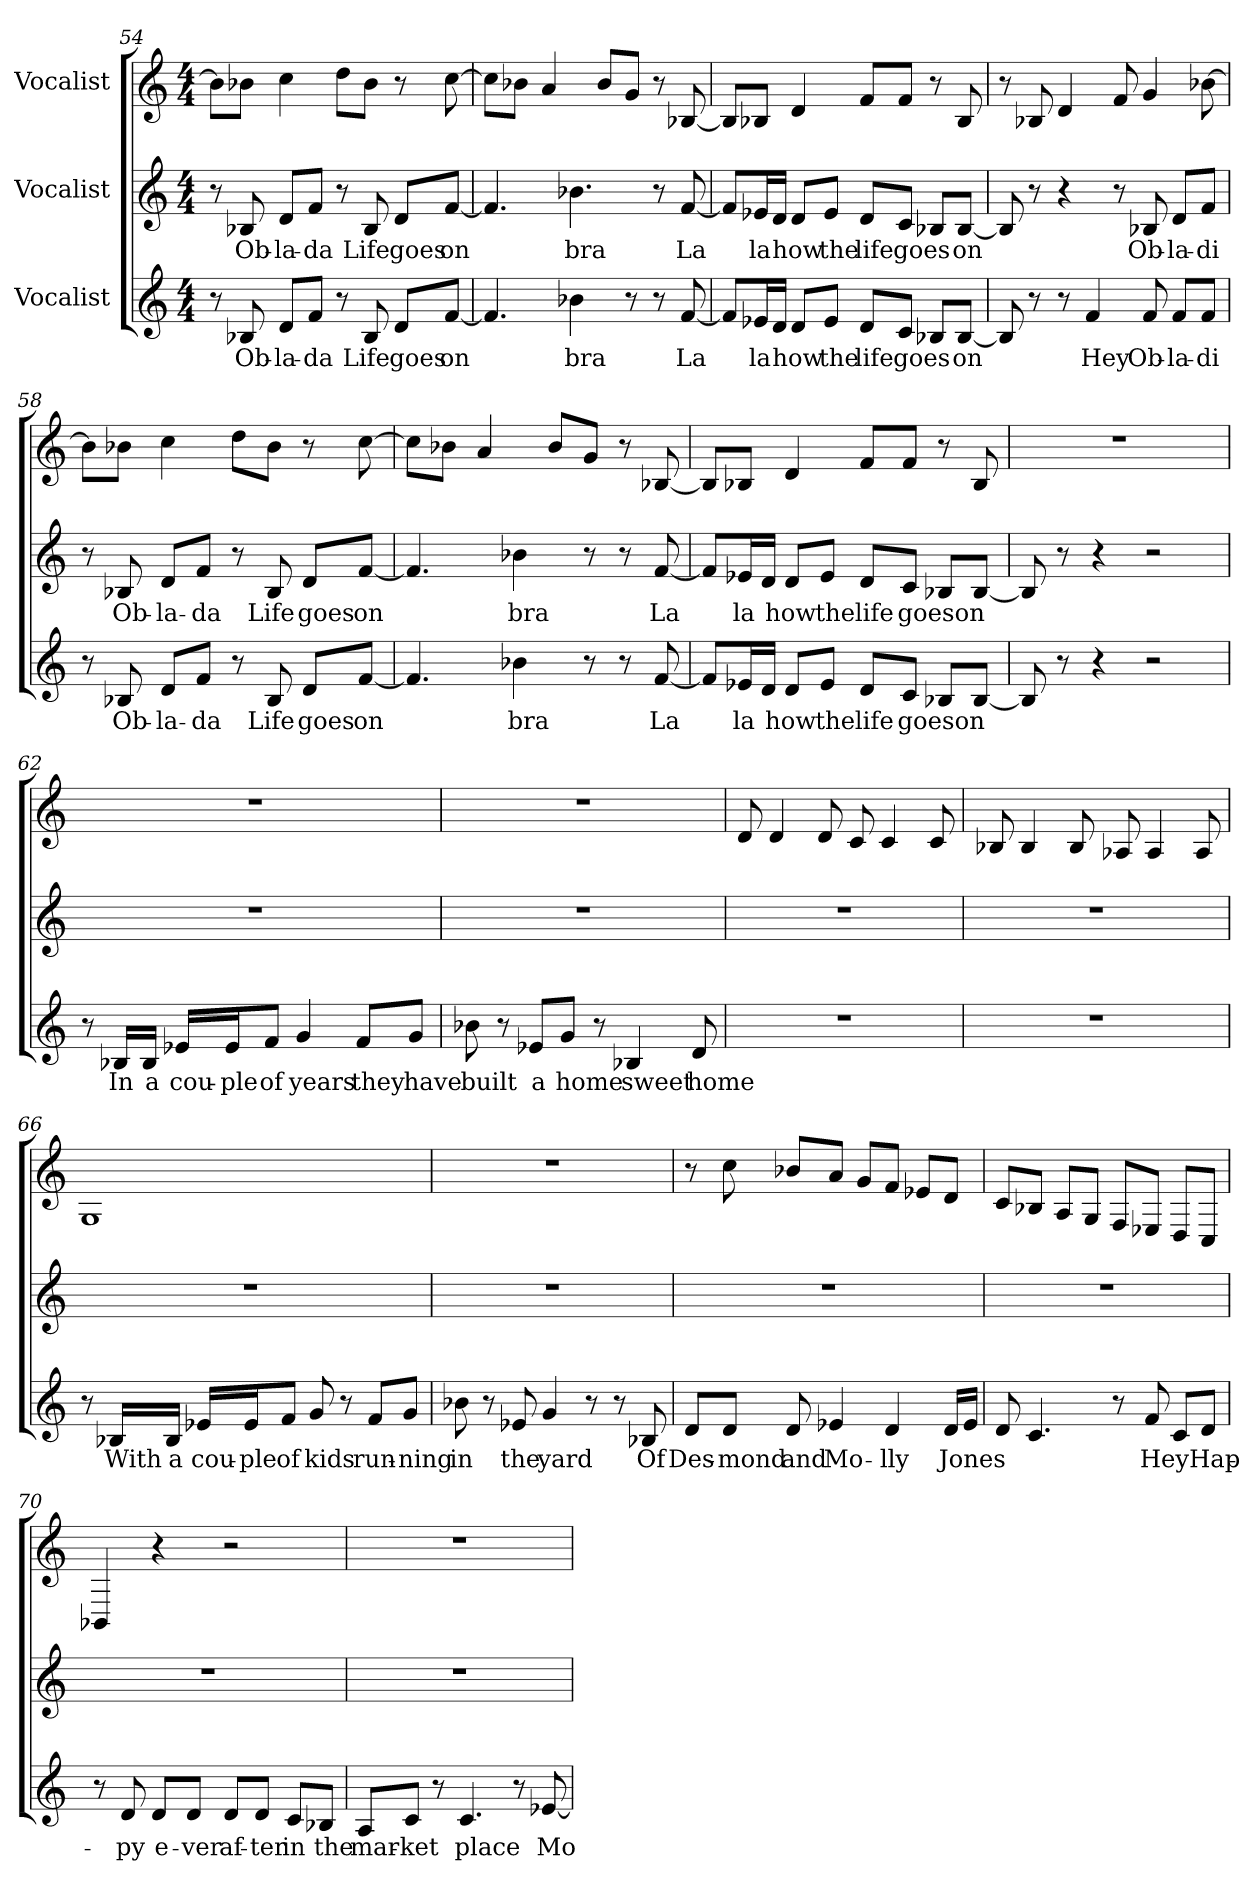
**kern	**text	**kern	**text	**kern	**text
*part3	*part3	*part2	*part2	*part1	*part1
*staff3	*staff3	*staff2	*staff2	*staff1	*staff1
*I"Vocalist	*	*I"Vocalist	*	*I"Vocalist	*
*clefG2	*	*clefG2	*	*clefG2	*
*M4/4	*	*M4/4	*	*M4/4	*
=54	=54	=54	=54	=54	=54
8r	.	8r	.	8b-\L]	_
8B-X	Ob-	8B-X	Ob-	8b-X\J	_
8d/L	-la-	8d/L	-la-	4cc	_
8f/J	-da	8f/J	-da	.	.
8r	.	8r	.	8dd\L	_
8B-	Life	8B-	Life	8b-\J	_
8d/L	goes	8d/L	goes	8r	.
[8f/J	on	[8f/J	on	[8cc	_
=55	=55	=55	=55	=55	=55
4.f]	_	4.f]	_	8cc\L]	_
.	.	.	.	8b-X\J	_
.	.	.	.	4a	_
4b-X	bra	4.b-X	bra	.	.
.	.	.	.	8b-/L	_
8r	.	.	.	8g/J	_
8r	.	8r	.	8r	.
[8f	La	[8f	La	[8B-X	_
=56	=56	=56	=56	=56	=56
8f/L]	_	8f/L]	_	8B-/L]	_
16e-X/L	la	16e-X/L	la	8B-X/J	_
16d/JJ	_	16d/JJ	_	.	.
8d/L	how	8d/L	how	4d	_
8e-/J	the	8e-/J	the	.	.
8d/L	life	8d/L	life	8f/L	_
8c/J	goes	8c/J	goes	8f/J	_
8B-X/L	_	8B-X/L	_	8r	.
[8B-/J	on	[8B-/J	on	8B-	_
=57	=57	=57	=57	=57	=57
8B-]	_	8B-]	_	8r	.
8r	.	8r	.	8B-X	_
8r	.	4r	.	4d	_
4f	Hey	.	.	.	.
.	.	8r	.	8f	_
8f	Ob-	8B-X	Ob-	4g	_
8f/L	-la-	8d/L	-la-	.	.
8f/J	-di	8f/J	-di	[8b-X	_
=58	=58	=58	=58	=58	=58
8r	.	8r	.	8b-\L]	_
8B-X	Ob-	8B-X	Ob-	8b-X\J	_
8d/L	-la-	8d/L	-la-	4cc	_
8f/J	-da	8f/J	-da	.	.
8r	.	8r	.	8dd\L	_
8B-	Life	8B-	Life	8b-\J	_
8d/L	goes	8d/L	goes	8r	.
[8f/J	on	[8f/J	on	[8cc	_
=59	=59	=59	=59	=59	=59
4.f]	_	4.f]	_	8cc\L]	_
.	.	.	.	8b-X\J	_
.	.	.	.	4a	_
4b-X	bra	4b-X	bra	.	.
.	.	.	.	8b-/L	_
8r	.	8r	.	8g/J	_
8r	.	8r	.	8r	.
[8f	La	[8f	La	[8B-X	_
=60	=60	=60	=60	=60	=60
8f/L]	_	8f/L]	_	8B-/L]	_
16e-X/L	la	16e-X/L	la	8B-X/J	_
16d/JJ	_	16d/JJ	_	.	.
8d/L	how	8d/L	how	4d	_
8e-/J	the	8e-/J	the	.	.
8d/L	life	8d/L	life	8f/L	_
8c/J	goes	8c/J	goes	8f/J	_
8B-X/L	_	8B-X/L	_	8r	.
[8B-/J	on	[8B-/J	on	8B-	_
=61	=61	=61	=61	=61	=61
8B-]	_	8B-]	_	1r	.
8r	.	8r	.	.	.
4r	.	4r	.	.	.
2r	.	2r	.	.	.
=62	=62	=62	=62	=62	=62
8r	.	1r	.	1r	.
16B-X/LL	In	.	.	.	.
16B-/JJ	a	.	.	.	.
16e-X/LL	cou-	.	.	.	.
16e-/J	-ple	.	.	.	.
8f/J	of	.	.	.	.
4g	years	.	.	.	.
8f/L	they	.	.	.	.
8g/J	have	.	.	.	.
=63	=63	=63	=63	=63	=63
8b-X	built	1r	.	1r	.
8r	.	.	.	.	.
8e-X/L	a	.	.	.	.
8g/J	home	.	.	.	.
8r	.	.	.	.	.
4B-X	sweet	.	.	.	.
8d	home	.	.	.	.
=64	=64	=64	=64	=64	=64
1r	.	1r	.	8d	_
.	.	.	.	4d	_
.	.	.	.	8d	_
.	.	.	.	8c	_
.	.	.	.	4c	_
.	.	.	.	8c	_
=65	=65	=65	=65	=65	=65
1r	.	1r	.	8B-X	_
.	.	.	.	4B-	_
.	.	.	.	8B-	_
.	.	.	.	8A-X	_
.	.	.	.	4A-	_
.	.	.	.	8A-	_
=66	=66	=66	=66	=66	=66
8r	.	1r	.	1G	_
16B-X/LL	With	.	.	.	.
16B-/JJ	a	.	.	.	.
16e-X/LL	cou-	.	.	.	.
16e-/J	-ple	.	.	.	.
8f/J	of	.	.	.	.
8g	kids	.	.	.	.
8r	.	.	.	.	.
8f/L	run-	.	.	.	.
8g/J	-ning	.	.	.	.
=67	=67	=67	=67	=67	=67
8b-X	in	1r	.	1r	.
8r	.	.	.	.	.
8e-X	the	.	.	.	.
4g	yard	.	.	.	.
8r	.	.	.	.	.
8r	.	.	.	.	.
8B-X	Of	.	.	.	.
=68	=68	=68	=68	=68	=68
8d/L	Des-	1r	.	8r	.
8d/J	-mond	.	.	8cc	_
8d	and	.	.	8b-X/L	_
4e-X	Mo-	.	.	8a/J	_
.	.	.	.	8g/L	_
4d	-lly	.	.	8f/J	_
.	.	.	.	8e-X/L	_
16d/LL	Jones	.	.	8d/J	_
16e-/JJ	_	.	.	.	.
=69	=69	=69	=69	=69	=69
8d	_	1r	.	8c/L	_
4.c	_	.	.	8B-X/J	_
.	.	.	.	8A/L	_
.	.	.	.	8G/J	_
8r	.	.	.	8F/L	_
8f	Hey	.	.	8E-X/J	_
8c/L	_	.	.	8D/L	_
8d/J	Hap-	.	.	8C/J	_
=70	=70	=70	=70	=70	=70
8r	.	1r	.	4BB-X	_
8d	-py	.	.	.	.
8d/L	e-	.	.	4r	.
8d/J	-ver	.	.	.	.
8d/L	af-	.	.	2r	.
8d/J	-ter	.	.	.	.
8c/L	in	.	.	.	.
8B-X/J	the	.	.	.	.
=71	=71	=71	=71	=71	=71
8A/L	mar-	1r	.	1r	.
8c/J	-ket	.	.	.	.
8r	.	.	.	.	.
4.c	place	.	.	.	.
8r	.	.	.	.	.
[8e-X	Mo-	.	.	.	.
=	=	=	=	=	=
*-	*-	*-	*-	*-	*-
